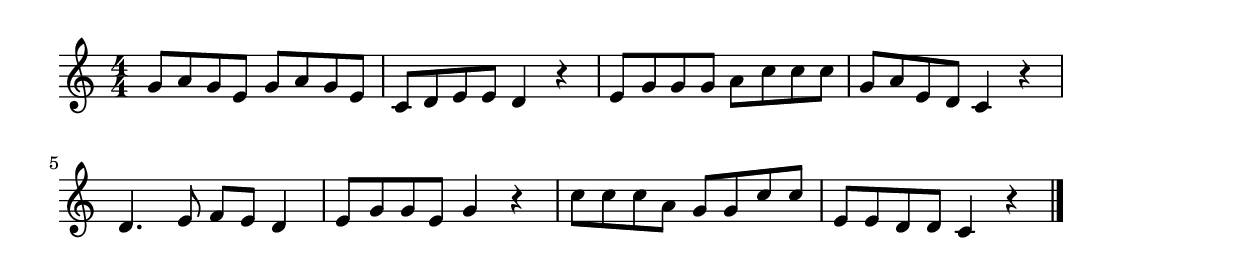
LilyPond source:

\version "2.18.2"

% たき火(かきねのかきねのまがりかど)

\score {

\layout {
line-width = #170
indent = 0\mm
}

\relative c'' {
\key c \major
\time 4/4
\set Score.tempoHideNote = ##t
\tempo 4=120
\numericTimeSignature

g8 a g e g a g e |
c d e e d4 r |
e8 g g g a c c c |
g a e d c4 r |
\break
d4. e8 f e d4 |
e8 g g e g4 r |
c8 c c a g g c c |
e, e d d c4 r |

\bar "|."
}

\midi {}

}